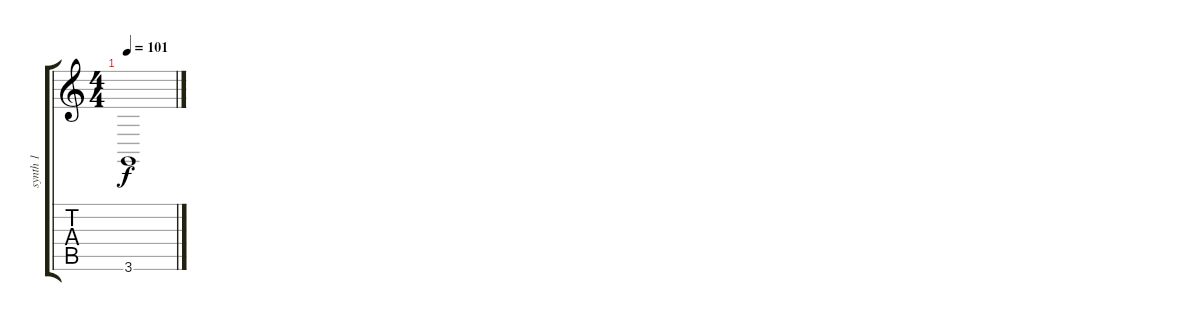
\track ("synth 1" "synth 1") {instrument pad1newage}
\staff {score tabs}
\tuning (E4 B3 G3 D3 A2 E2) {hide}
\ts (4 4)
\tempo 101
\clef g2
\ks c
3.6{t}.1{dy f volume 0}
